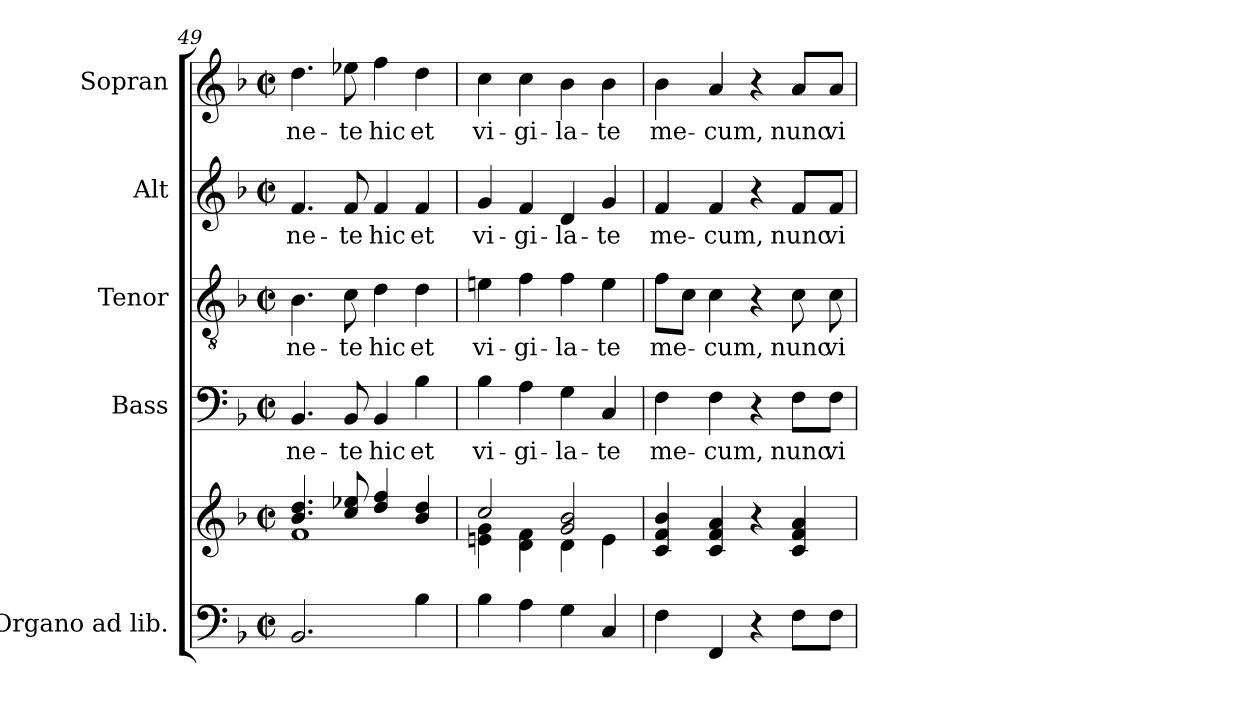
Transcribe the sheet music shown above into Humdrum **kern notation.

**kern	**kern	**kern	**text	**kern	**text	**kern	**text	**kern	**text
*part5	*part5	*part4	*part4	*part3	*part3	*part2	*part2	*part1	*part1
*staff6	*staff5	*staff4	*staff4	*staff3	*staff3	*staff2	*staff2	*staff1	*staff1
*I"Organo ad lib.	*	*I"Bass	*	*I"Tenor	*	*I"Alt	*	*I"Sopran	*
*	*	*I'B.	*	*I'T.	*	*I'A.	*	*I'S.	*
*clefF4	*clefG2	*clefF4	*	*clefGv2	*	*clefG2	*	*clefG2	*
*k[b-]	*k[b-]	*k[b-]	*	*k[b-]	*	*k[b-]	*	*k[b-]	*
*F:	*F:	*F:	*	*F:	*	*F:	*	*F:	*
*M2/2	*M2/2	*M2/2	*	*M2/2	*	*M2/2	*	*M2/2	*
*met(c|)	*met(c|)	*met(c|)	*	*met(c|)	*	*met(c|)	*	*met(c|)	*
=49	=49	=49	=49	=49	=49	=49	=49	=49	=49
*	*^	*	*	*	*	*	*	*	*
!	!	!	!	!LO:LY:b	!	!LO:LY:b	!	!LO:LY:b	!	!LO:LY:b
2.BB-/	4.b-/ 4.dd/	1f	4.BB-/	-ne-	4.B-\	-ne-	4.f/	-ne-	4.dd\	-ne-
!	!	!	!	!LO:LY:b	!	!LO:LY:b	!	!LO:LY:b	!	!LO:LY:b
.	8cc/ 8ee-X/	.	8BB-/	-te	8c\	-te	8f/	-te	8ee-X\	-te
!	!	!	!	!LO:LY:b	!	!LO:LY:b	!	!LO:LY:b	!	!LO:LY:b
.	4dd/ 4ff/	.	4BB-/	hic	4d\	hic	4f/	hic	4ff\	hic
!	!	!	!	!LO:LY:b	!	!LO:LY:b	!	!LO:LY:b	!	!LO:LY:b
4B-\	4b-/ 4dd/	.	4B-\	et	4d\	et	4f/	et	4dd\	et
=50	=50	=50	=50	=50	=50	=50	=50	=50	=50	=50
!	!	!	!	!LO:LY:b	!	!LO:LY:b	!	!LO:LY:b	!	!LO:LY:b
4B-\	2cc/	4en\ 4g\	4B-\	vi-	4en\	vi-	4g/	vi-	4cc\	vi-
!	!	!	!	!LO:LY:b	!	!LO:LY:b	!	!LO:LY:b	!	!LO:LY:b
4A\	.	4d\ 4f\	4A\	-gi-	4f\	-gi-	4f/	-gi-	4cc\	-gi-
!	!	!	!	!LO:LY:b	!	!LO:LY:b	!	!LO:LY:b	!	!LO:LY:b
4G\	2g/ 2b-/	4d\	4G\	-la-	4f\	-la-	4d/	-la-	4b-\	-la-
!	!	!	!	!LO:LY:b	!	!LO:LY:b	!	!LO:LY:b	!	!LO:LY:b
4C/	.	4e\	4C/	-te	4e\	-te	4g/	-te	4b-\	-te
=51	=51	=51	=51	=51	=51	=51	=51	=51	=51	=51
!	!	!	!	!LO:LY:b	!	!LO:LY:b	!	!LO:LY:b	!	!LO:LY:b
*	*v	*v	*	*	*	*	*	*	*	*
4F\	4c/ 4f/ 4b-/	4F\	me-	8f\L	me-	4f/	me-	4b-\	me-
.	.	.	.	8c\J	.	.	.	.	.
!	!	!	!LO:LY:b	!	!LO:LY:b	!	!LO:LY:b	!	!LO:LY:b
4FF/	4c/ 4f/ 4a/	4F\	-cum,	4c\	-cum,	4f/	-cum,	4a/	-cum,
4r	4r	4r	.	4r	.	4r	.	4r	.
!	!	!	!LO:LY:b	!	!LO:LY:b	!	!LO:LY:b	!	!LO:LY:b
8F\L	4c/ 4f/ 4a/	8F\L	nunc	8c\	nunc	8f/L	nunc	8a/L	nunc
!	!	!	!LO:LY:b	!	!LO:LY:b	!	!LO:LY:b	!	!LO:LY:b
8F\J	.	8F\J	vi-	8c\	vi-	8f/J	vi-	8a/J	vi-
=	=	=	=	=	=	=	=	=	=
*-	*-	*-	*-	*-	*-	*-	*-	*-	*-
